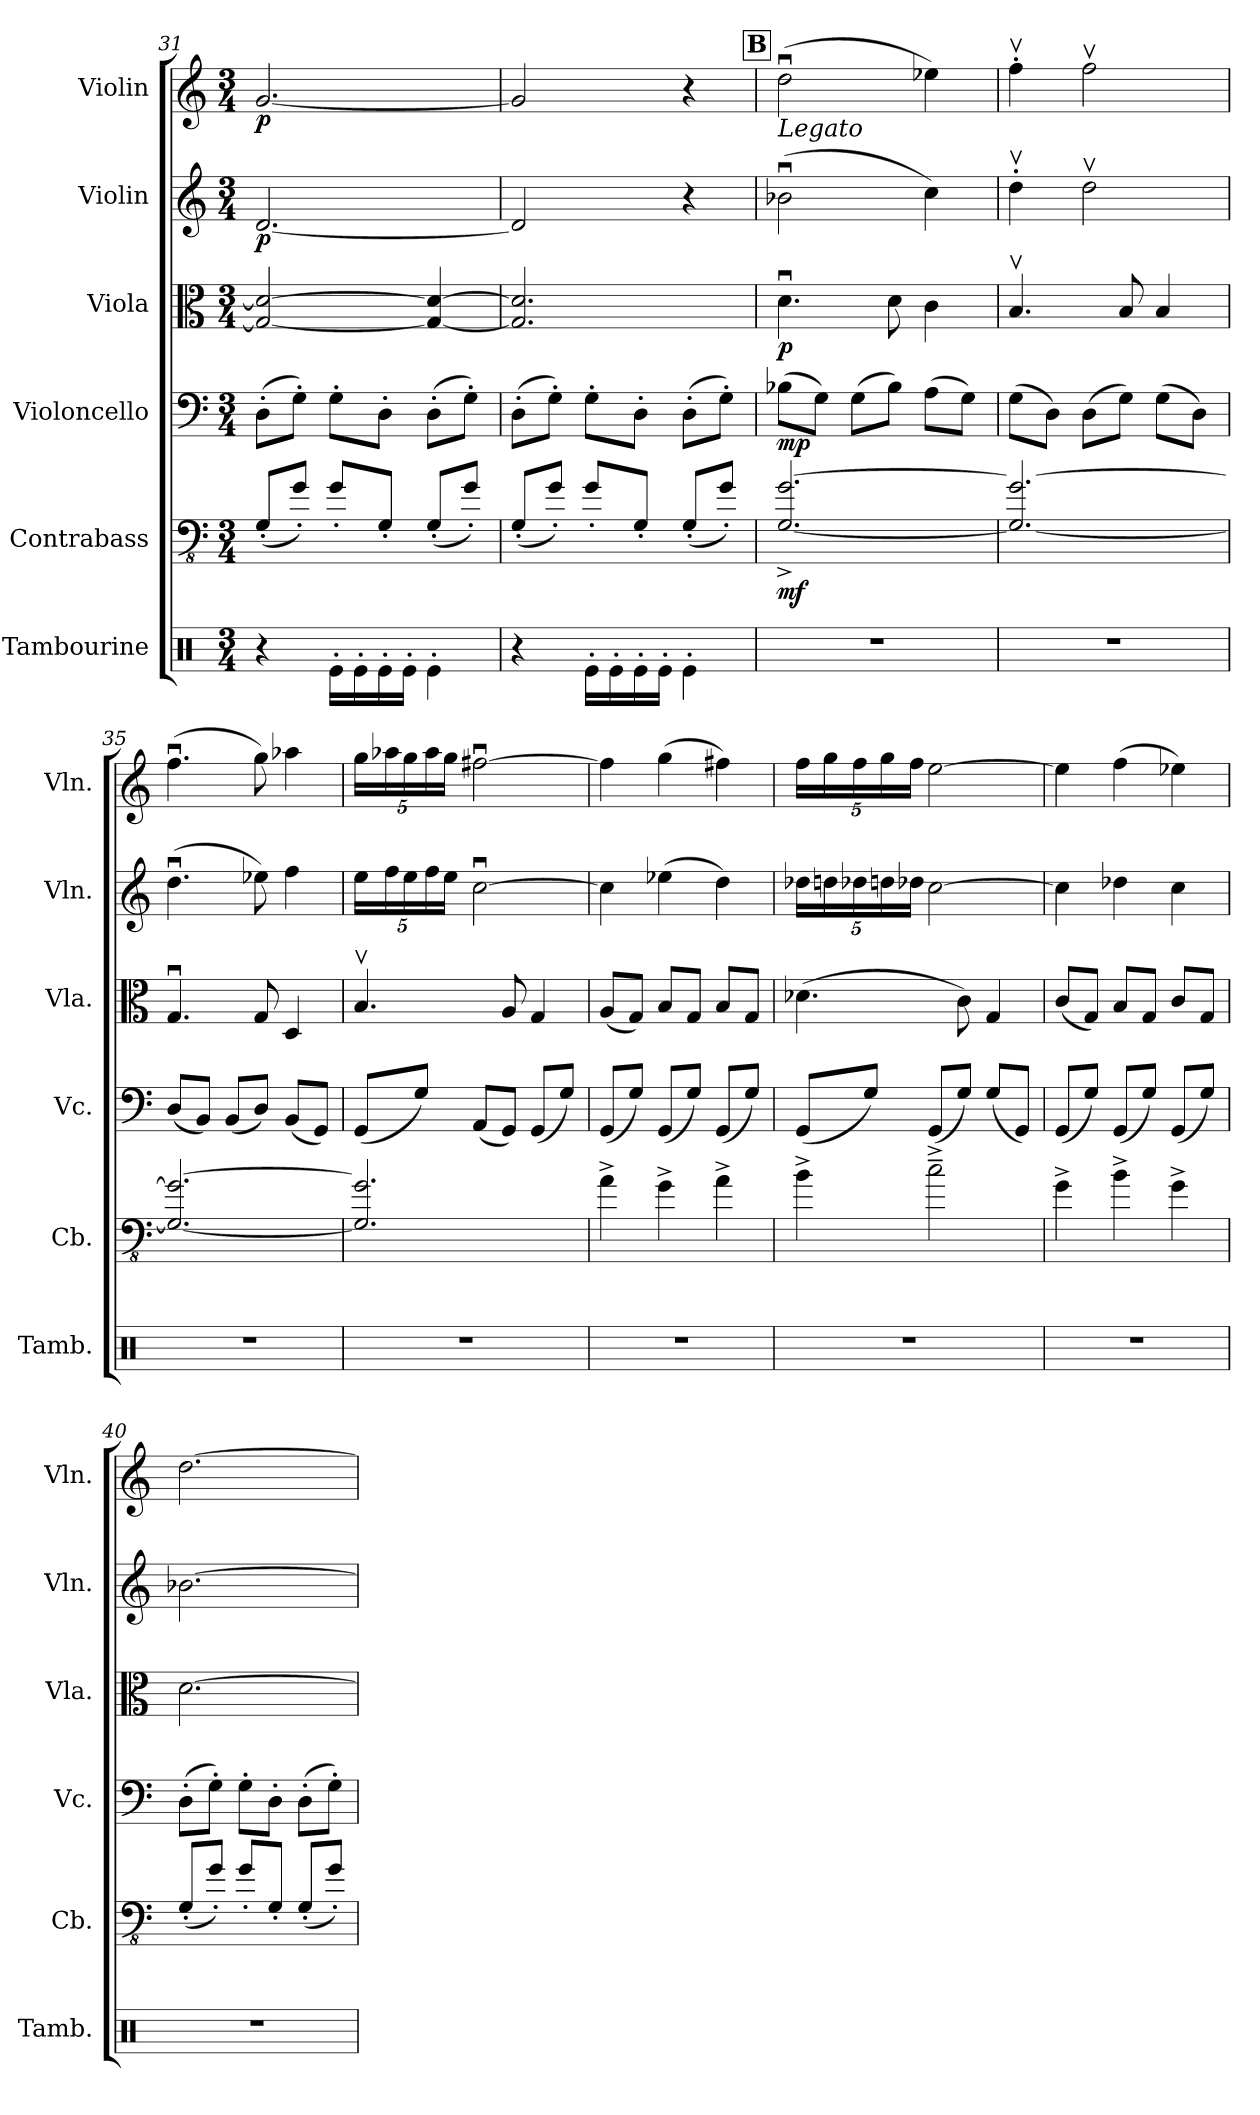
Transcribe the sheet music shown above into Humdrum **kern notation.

**kern	**kern	**dynam	**kern	**dynam	**kern	**dynam	**kern	**dynam	**kern	**dynam
*part6	*part5	*part5	*part4	*part4	*part3	*part3	*part2	*part2	*part1	*part1
*staff6	*staff5	*staff5	*staff4	*staff4	*staff3	*staff3	*staff2	*staff2	*staff1	*staff1
*I"Tambourine	*I"Contrabass	*	*I"Violoncello	*	*I"Viola	*	*I"Violin	*	*I"Violin	*
*I'Tamb.	*I'Cb.	*	*I'Vc.	*	*I'Vla.	*	*I'Vln.	*	*I'Vln.	*
*clefX	*clefFv4	*	*clefF4	*	*clefC3	*	*clefG2	*	*clefG2	*
*	*ITrd7c12	*	*	*	*	*	*	*	*	*
*k[]	*k[]	*	*k[]	*	*k[]	*	*k[]	*	*k[]	*
*M3/4	*M3/4	*	*M3/4	*	*M3/4	*	*M3/4	*	*M3/4	*
=31	=31	=31	=31	=31	=31	=31	=31	=31	=31	=31
!	!	!	!	!	!	!	!	!LO:DY:b	!	!LO:DY:b
4r	(8GGG'/L	.	(8D'\L	.	2G/_ 2d/_	.	[2.d/	p	[2.g/	p
.	8GG'/J)	.	8G'\J)	.	.	.	.	.	.	.
16Re'\LL	8GG'/L	.	8G'\L	.	.	.	.	.	.	.
16Re'\	.	.	.	.	.	.	.	.	.	.
16Re'\	8GGG'/J	.	8D'\J	.	.	.	.	.	.	.
16Re'\JJ	.	.	.	.	.	.	.	.	.	.
4Re'\	(8GGG'/L	.	(8D'\L	.	4G/_ 4d/_	.	.	.	.	.
.	8GG'/J)	.	8G'\J)	.	.	.	.	.	.	.
=32	=32	=32	=32	=32	=32	=32	=32	=32	=32	=32
4r	(8GGG'/L	.	(8D'\L	.	2.G/] 2.d/]	.	2d/]	.	2g/]	.
.	8GG'/J)	.	8G'\J)	.	.	.	.	.	.	.
16Re'\LL	8GG'/L	.	8G'\L	.	.	.	.	.	.	.
16Re'\	.	.	.	.	.	.	.	.	.	.
16Re'\	8GGG'/J	.	8D'\J	.	.	.	.	.	.	.
16Re'\JJ	.	.	.	.	.	.	.	.	.	.
4Re'\	(8GGG'/L	.	(8D'\L	.	.	.	4r	.	4r	.
.	8GG'/J)	.	8G'\J)	.	.	.	.	.	.	.
!!LO:LB:g=z
!!LO:REH:place=s1:a:B:fs=14:t=B
=33	=33	=33	=33	=33	=33	=33	=33	=33	=33	=33
!	!	!	!	!	!	!	!	!	!LO:TX:b:i:t=Legato	!
!	!	!LO:DY:b	!	!LO:DY:b	!	!LO:DY:b	!	!	!	!
2.r	[2.GGG/^ [2.GG/^	mf	(8B-X\L	mp	4.du\	p	(2b-Xu\	.	(2ddu\	.
.	.	.	8G\J)	.	.	.	.	.	.	.
.	.	.	(8G\L	.	.	.	.	.	.	.
.	.	.	8B-\J)	.	8d\	.	.	.	.	.
.	.	.	(8A\L	.	4c\	.	4cc\)	.	4ee-X\)	.
.	.	.	8G\J)	.	.	.	.	.	.	.
=34	=34	=34	=34	=34	=34	=34	=34	=34	=34	=34
2.r	2.GGG/_ 2.GG/_	.	(8G\L	.	4.Bv/	.	4ddv'\	.	4ffv'\	.
.	.	.	8D\J)	.	.	.	.	.	.	.
.	.	.	(8D\L	.	.	.	2ddv\	.	2ffv\	.
.	.	.	8G\J)	.	8B/	.	.	.	.	.
.	.	.	(8G\L	.	4B/	.	.	.	.	.
.	.	.	8D\J)	.	.	.	.	.	.	.
=35	=35	=35	=35	=35	=35	=35	=35	=35	=35	=35
2.r	2.GGG/_ 2.GG/_	.	(8D/L	.	4.Gu/	.	(4.ddu\	.	(4.ffu\	.
.	.	.	8BB/J)	.	.	.	.	.	.	.
.	.	.	(8BB/L	.	.	.	.	.	.	.
.	.	.	8D/J)	.	8G/	.	8ee-X\)	.	8gg\)	.
.	.	.	(8BB/L	.	4D/	.	4ff\	.	4aa-X\	.
.	.	.	8GG/J)	.	.	.	.	.	.	.
=36	=36	=36	=36	=36	=36	=36	=36	=36	=36	=36
*	*	*	*	*	*	*	*Xbrackettup	*	*Xbrackettup	*
2.r	2.GGG/] 2.GG/]	.	(8GG/L	.	4.Bv/	.	20ee\LL	.	20gg\LL	.
.	.	.	.	.	.	.	20ff\	.	20aa-X\	.
.	.	.	.	.	.	.	20ee\	.	20gg\	.
.	.	.	8G/J)	.	.	.	.	.	.	.
.	.	.	.	.	.	.	20ff\	.	20aa-\	.
.	.	.	.	.	.	.	20ee\JJ	.	20gg\JJ	.
.	.	.	(8AA/L	.	.	.	[2ccu\	.	[2ff#Xu\	.
.	.	.	8GG/J)	.	8A/	.	.	.	.	.
.	.	.	(8GG/L	.	4G/	.	.	.	.	.
.	.	.	8G/J)	.	.	.	.	.	.	.
=37	=37	=37	=37	=37	=37	=37	=37	=37	=37	=37
2.r	4AA^\	.	(8GG/L	.	(8A/L	.	4cc\]	.	4ff#\]	.
.	.	.	8G/J)	.	8G/J)	.	.	.	.	.
.	4GG^\	.	(8GG/L	.	8B/L	.	(4ee-X\	.	(4gg\	.
.	.	.	8G/J)	.	8G/J	.	.	.	.	.
.	4AA^\	.	(8GG/L	.	8B/L	.	4dd\)	.	4ff#X\)	.
.	.	.	8G/J)	.	8G/J	.	.	.	.	.
!!LO:PB:g=z
=38	=38	=38	=38	=38	=38	=38	=38	=38	=38	=38
2.r	4BB^\	.	(8GG/L	.	(4.d-X\	.	20dd-X\LL	.	20ff\LL	.
.	.	.	.	.	.	.	20ddn\	.	20gg\	.
.	.	.	.	.	.	.	20dd-X\	.	20ff\	.
.	.	.	8G/J)	.	.	.	.	.	.	.
.	.	.	.	.	.	.	20ddn\	.	20gg\	.
.	.	.	.	.	.	.	20dd-X\JJ	.	20ff\JJ	.
.	2C~^\	.	(8GG/L	.	.	.	[2cc\	.	[2ee\	.
.	.	.	8G/J)	.	8c\)	.	.	.	.	.
.	.	.	(8G/L	.	4G/	.	.	.	.	.
.	.	.	8GG/J)	.	.	.	.	.	.	.
=39	=39	=39	=39	=39	=39	=39	=39	=39	=39	=39
2.r	4GG^\	.	(8GG/L	.	(8c/L	.	4cc\]	.	4ee\]	.
.	.	.	8G/J)	.	8G/J)	.	.	.	.	.
.	4BB^\	.	(8GG/L	.	8B/L	.	4dd-X\	.	(4ff\	.
.	.	.	8G/J)	.	8G/J	.	.	.	.	.
.	4GG^\	.	(8GG/L	.	8c/L	.	4cc\	.	4ee-X\)	.
.	.	.	8G/J)	.	8G/J	.	.	.	.	.
=40	=40	=40	=40	=40	=40	=40	=40	=40	=40	=40
2.r	(8GGG'/L	.	(8D'\L	.	[2.d\	.	[2.b-X\	.	[2.dd\	.
.	8GG'/J)	.	8G'\J)	.	.	.	.	.	.	.
.	8GG'/L	.	8G'\L	.	.	.	.	.	.	.
.	8GGG'/J	.	8D'\J	.	.	.	.	.	.	.
.	(8GGG'/L	.	(8D'\L	.	.	.	.	.	.	.
.	8GG'/J)	.	8G'\J)	.	.	.	.	.	.	.
=	=	=	=	=	=	=	=	=	=	=
*-	*-	*-	*-	*-	*-	*-	*-	*-	*-	*-
